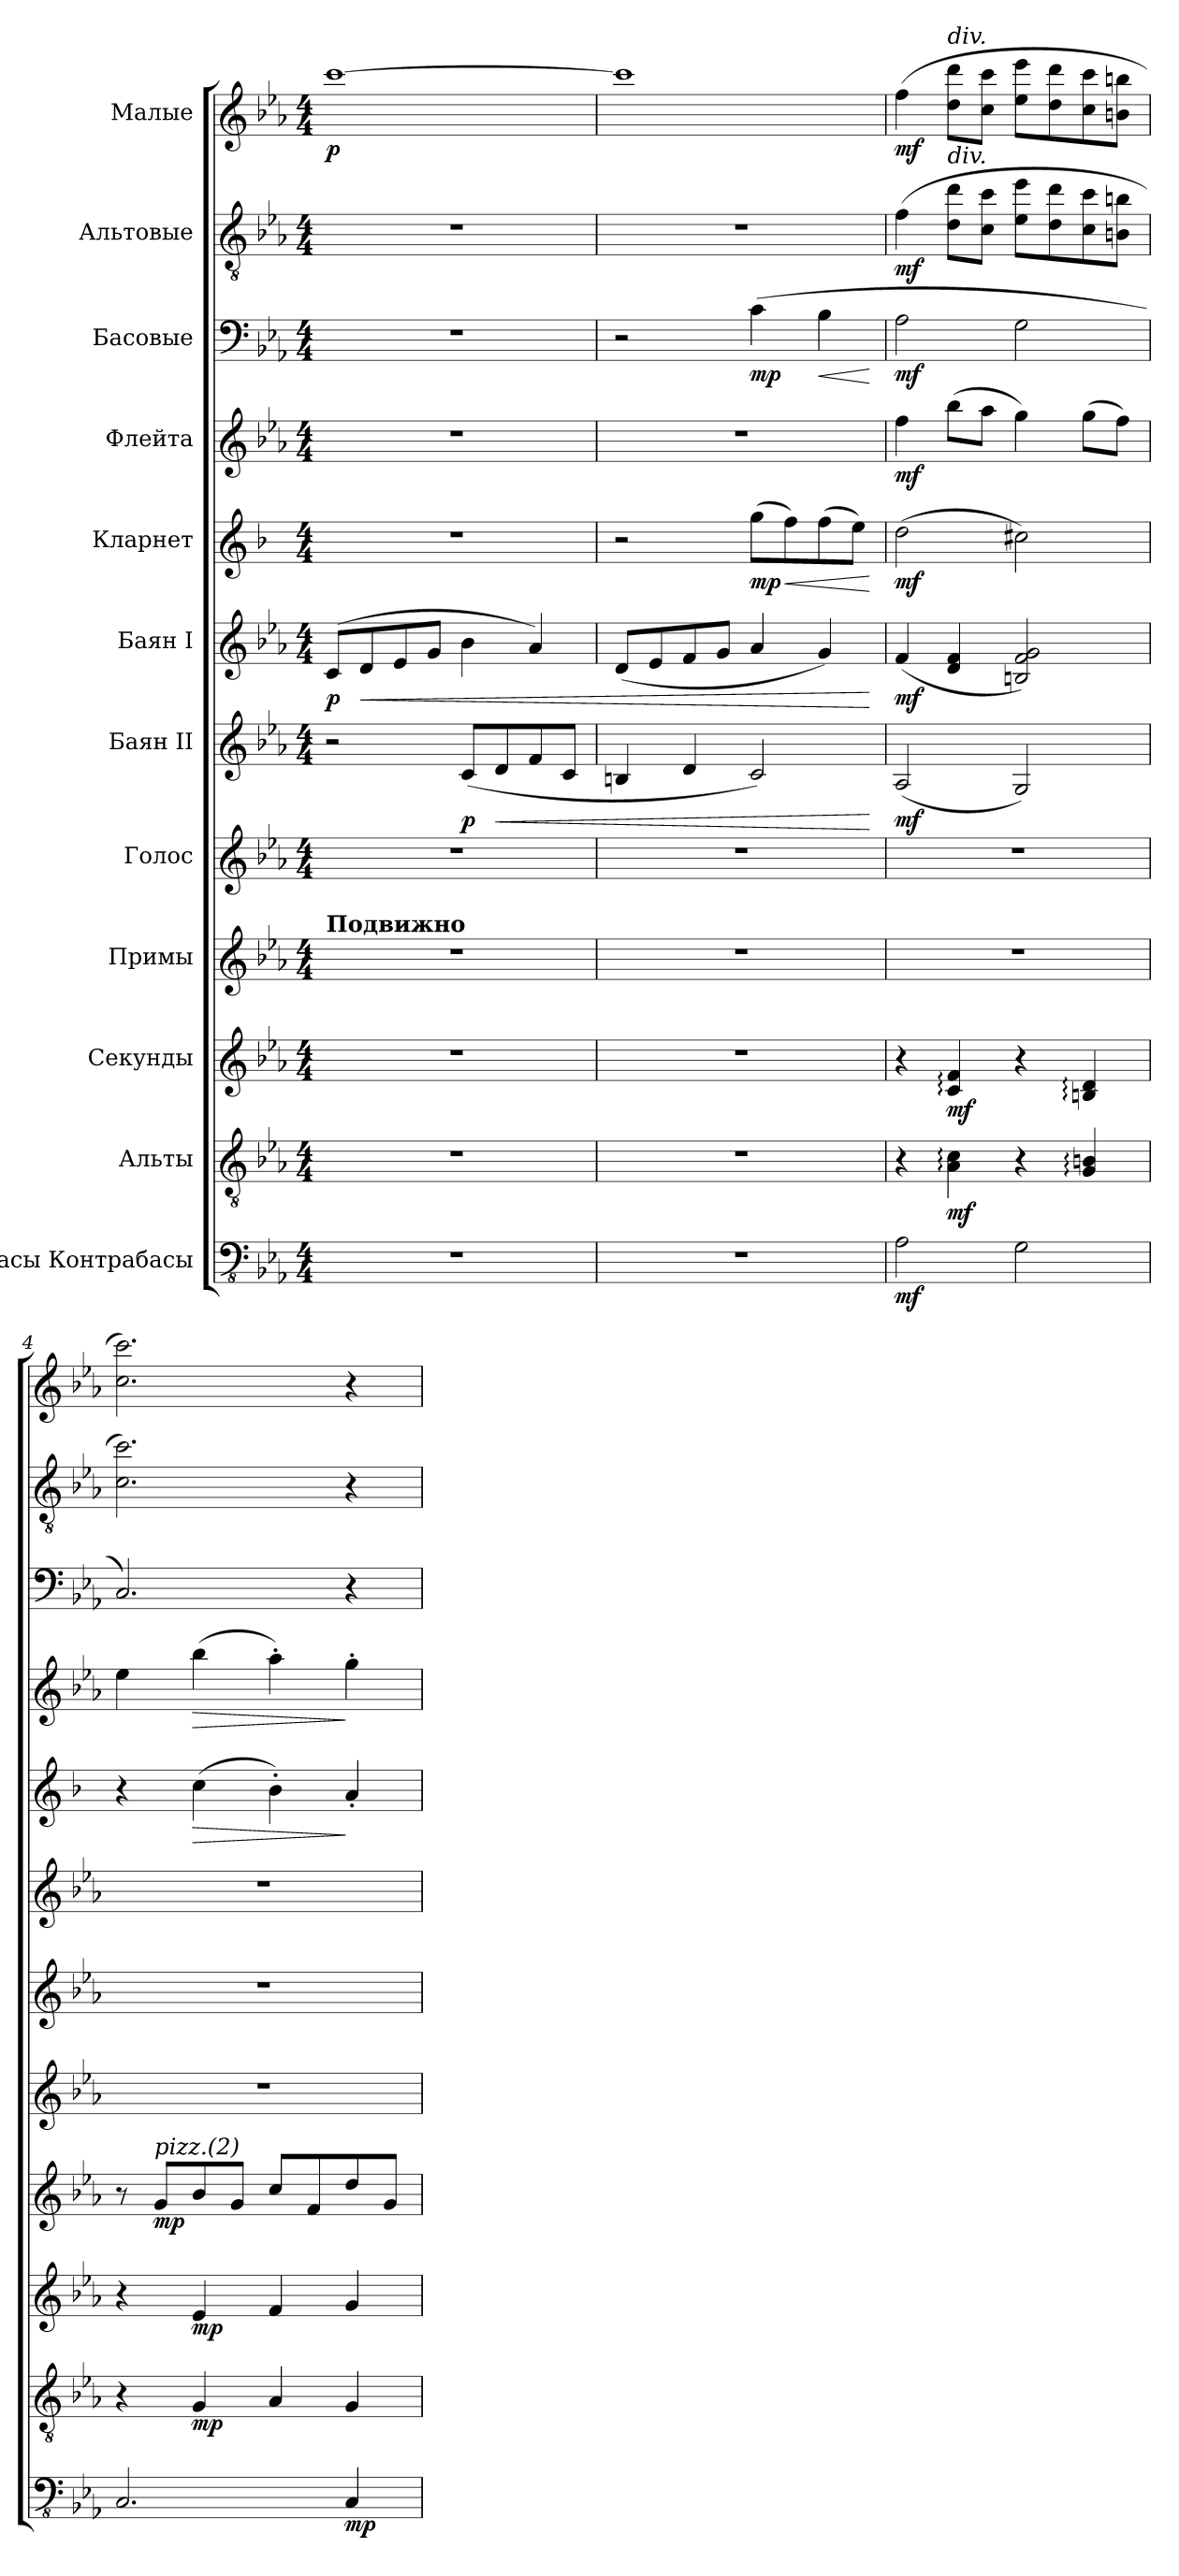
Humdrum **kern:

**kern	**dynam	**kern	**dynam	**kern	**dynam	**kern	**dynam	**kern	**kern	**dynam	**kern	**dynam	**kern	**dynam	**kern	**dynam	**kern	**dynam	**kern	**dynam	**kern	**dynam
*part12	*part12	*part11	*part11	*part10	*part10	*part9	*part9	*part8	*part7	*part7	*part6	*part6	*part5	*part5	*part4	*part4	*part3	*part3	*part2	*part2	*part1	*part1
*staff12	*staff12	*staff11	*staff11	*staff10	*staff10	*staff9	*staff9	*staff8	*staff7	*staff7	*staff6	*staff6	*staff5	*staff5	*staff4	*staff4	*staff3	*staff3	*staff2	*staff2	*staff1	*staff1
*I"Басы Контрабасы	*	*I"Альты	*	*I"Секунды	*	*I"Примы	*	*I"Голос	*I"Баян II	*	*I"Баян I	*	*I"Кларнет	*	*I"Флейта	*	*I"Басовые	*	*I"Альтовые	*	*I"Малые	*
*clefFv4	*	*clefGv2	*	*clefG2	*	*clefG2	*	*clefG2	*clefG2	*	*clefG2	*	*clefG2	*	*clefG2	*	*clefF4	*	*clefGv2	*	*clefG2	*
*	*	*	*	*	*	*	*	*	*	*	*	*	*ITrd1c2	*	*	*	*	*	*	*	*	*
*k[b-e-a-]	*	*k[b-e-a-]	*	*k[b-e-a-]	*	*k[b-e-a-]	*	*k[b-e-a-]	*k[b-e-a-]	*	*k[b-e-a-]	*	*k[b-e-a-]	*	*k[b-e-a-]	*	*k[b-e-a-]	*	*k[b-e-a-]	*	*k[b-e-a-]	*
*c:	*	*c:	*	*c:	*	*c:	*	*c:	*c:	*	*c:	*	*c:	*	*c:	*	*c:	*	*c:	*	*c:	*
*M4/4	*	*M4/4	*	*M4/4	*	*M4/4	*	*M4/4	*M4/4	*	*M4/4	*	*M4/4	*	*M4/4	*	*M4/4	*	*M4/4	*	*M4/4	*
=1	=1	=1	=1	=1	=1	=1	=1	=1	=1	=1	=1	=1	=1	=1	=1	=1	=1	=1	=1	=1	=1	=1
!	!	!	!	!	!	!LO:TX:a:B:t=Подвижно	!	!	!	!	!	!	!	!	!	!	!	!	!	!	!	!
!	!	!	!	!	!	!	!	!	!	!	!	!LO:DY:b	!	!	!	!	!	!	!	!	!	!LO:DY:b
1r	.	1r	.	1r	.	1r	.	1r	2r	.	(>8c/L	p	1r	.	1r	.	1r	.	1r	.	[1ccc	p
!	!	!	!	!	!	!	!	!	!	!	!	!LO:HP:b	!	!	!	!	!	!	!	!	!	!
.	.	.	.	.	.	.	.	.	.	.	8d/	<	.	.	.	.	.	.	.	.	.	.
.	.	.	.	.	.	.	.	.	.	.	8e-/	.	.	.	.	.	.	.	.	.	.	.
.	.	.	.	.	.	.	.	.	.	.	8g/J	.	.	.	.	.	.	.	.	.	.	.
!	!	!	!	!	!	!	!	!	!	!LO:DY:b	!	!	!	!	!	!	!	!	!	!	!	!
.	.	.	.	.	.	.	.	.	(<8c/L	p	4b-\	.	.	.	.	.	.	.	.	.	.	.
!	!	!	!	!	!	!	!	!	!	!LO:HP:b	!	!	!	!	!	!	!	!	!	!	!	!
.	.	.	.	.	.	.	.	.	8d/	<	.	.	.	.	.	.	.	.	.	.	.	.
.	.	.	.	.	.	.	.	.	8f/	.	4a-/)	.	.	.	.	.	.	.	.	.	.	.
.	.	.	.	.	.	.	.	.	8c/J	.	.	.	.	.	.	.	.	.	.	.	.	.
=2	=2	=2	=2	=2	=2	=2	=2	=2	=2	=2	=2	=2	=2	=2	=2	=2	=2	=2	=2	=2	=2	=2
1r	.	1r	.	1r	.	1r	.	1r	4Bn/	.	(<8d/L	.	2r	.	1r	.	2r	.	1r	.	1ccc]	.
.	.	.	.	.	.	.	.	.	.	.	8e-/	.	.	.	.	.	.	.	.	.	.	.
.	.	.	.	.	.	.	.	.	4d/	.	8f/	.	.	.	.	.	.	.	.	.	.	.
.	.	.	.	.	.	.	.	.	.	.	8g/J	.	.	.	.	.	.	.	.	.	.	.
!	!	!	!	!	!	!	!	!	!	!	!	!	!	!LO:DY:b	!	!	!	!LO:DY:b	!	!	!	!
.	.	.	.	.	.	.	.	.	2c/)	.	4a-/	.	(>8ff\L	mp	.	.	(>4c\	mp	.	.	.	.
!	!	!	!	!	!	!	!	!	!	!	!	!	!	!LO:HP:b	!	!	!	!	!	!	!	!
.	.	.	.	.	.	.	.	.	.	.	.	.	8ee-\)	<	.	.	.	.	.	.	.	.
!	!	!	!	!	!	!	!	!	!	!	!	!	!	!	!	!	!	!LO:HP:b	!	!	!	!
.	.	.	.	.	.	.	.	.	.	.	4g/)	.	(>8ee-\	.	.	.	4B-\	<	.	.	.	.
.	.	.	.	.	.	.	.	.	.	.	.	.	8dd\J)	.	.	.	.	.	.	.	.	.
.	.	.	.	.	.	.	.	.	.	[	.	[	.	[	.	.	.	[	.	.	.	.
=3	=3	=3	=3	=3	=3	=3	=3	=3	=3	=3	=3	=3	=3	=3	=3	=3	=3	=3	=3	=3	=3	=3
!	!LO:DY:b	!	!	!	!	!	!	!	!	!LO:DY:b	!	!LO:DY:b	!	!LO:DY:b	!	!LO:DY:b	!	!LO:DY:b	!	!LO:DY:b	!	!LO:DY:b
2AA-\	mf	4r	.	4r	.	1r	.	1r	(<2A-/	mf	(<4f/	mf	(>2cc\	mf	4ff\	mf	2A-\	mf	(>4f\	mf	(>4ff\	mf
!	!	!	!	!	!	!	!	!	!	!	!	!	!	!	!	!	!	!	!	!	!LO:TX:a:i:t=div.	!
!	!	!	!	!	!	!	!	!	!	!	!	!	!	!	!	!	!	!	!LO:TX:a:i:t=div.	!	!	!
!	!	!	!LO:DY:b	!	!LO:DY:b	!	!	!	!	!	!	!	!	!	!	!	!	!	!	!	!	!
.	.	4A-\: 4c\:	mf	4c/: 4f/:	mf	.	.	.	.	.	4d/ 4f/	.	.	.	(>8bb-\L	.	.	.	8d\ 8dd\L	.	8dd\ 8ddd\L	.
.	.	.	.	.	.	.	.	.	.	.	.	.	.	.	8aa-\J	.	.	.	8c\ 8cc\J	.	8cc\ 8ccc\J	.
2GG\	.	4r	.	4r	.	.	.	.	2G/)	.	2Bn/ 2f/ 2g/)	.	2bn\)	.	4gg\)	.	2G\	.	8e-\ 8ee-\L	.	8ee-\ 8eee-\L	.
.	.	.	.	.	.	.	.	.	.	.	.	.	.	.	.	.	.	.	8d\ 8dd\	.	8dd\ 8ddd\	.
.	.	4G/: 4Bn/:	.	4Bn/: 4d/:	.	.	.	.	.	.	.	.	.	.	(>8gg\L	.	.	.	8c\ 8cc\	.	8cc\ 8ccc\	.
.	.	.	.	.	.	.	.	.	.	.	.	.	.	.	8ff\J)	.	.	.	8Bn\ 8bn\J	.	8bn\ 8bbn\J	.
=4	=4	=4	=4	=4	=4	=4	=4	=4	=4	=4	=4	=4	=4	=4	=4	=4	=4	=4	=4	=4	=4	=4
2.CC/	.	4r	.	4r	.	8r	.	1r	1r	.	1r	.	4r	.	4ee-\	.	2.C/)	.	2.c\ 2.cc\)	.	2.cc\ 2.ccc\)	.
!	!	!	!	!	!	!LO:TX:a:i:t=pizz.(2)	!	!	!	!	!	!	!	!	!	!	!	!	!	!	!	!
!	!	!	!	!	!	!	!LO:DY:b	!	!	!	!	!	!	!	!	!	!	!	!	!	!	!
.	.	.	.	.	.	8g/L	mp	.	.	.	.	.	.	.	.	.	.	.	.	.	.	.
!	!	!	!LO:DY:b	!	!LO:DY:b	!	!	!	!	!	!	!	!	!LO:HP:b	!	!LO:HP:b	!	!	!	!	!	!
.	.	4G/	mp	4e-/	mp	8b-/	.	.	.	.	.	.	(>4b-\	>	(>4bb-\	>	.	.	.	.	.	.
.	.	.	.	.	.	8g/J	.	.	.	.	.	.	.	.	.	.	.	.	.	.	.	.
.	.	4A-/	.	4f/	.	8cc/L	.	.	.	.	.	.	4a-'>\)	.	4aa-'>\)	.	.	.	.	.	.	.
.	.	.	.	.	.	8f/	.	.	.	.	.	.	.	.	.	.	.	.	.	.	.	.
!	!LO:DY:b	!	!	!	!	!	!	!	!	!	!	!	!	!	!	!	!	!	!	!	!	!
4CC/	mp	4G/	.	4g/	.	8dd/	.	.	.	.	.	.	4g'</	]	4gg'>\	]	4r	.	4r	.	4r	.
.	.	.	.	.	.	8g/J	.	.	.	.	.	.	.	.	.	.	.	.	.	.	.	.
=	=	=	=	=	=	=	=	=	=	=	=	=	=	=	=	=	=	=	=	=	=	=
*-	*-	*-	*-	*-	*-	*-	*-	*-	*-	*-	*-	*-	*-	*-	*-	*-	*-	*-	*-	*-	*-	*-
